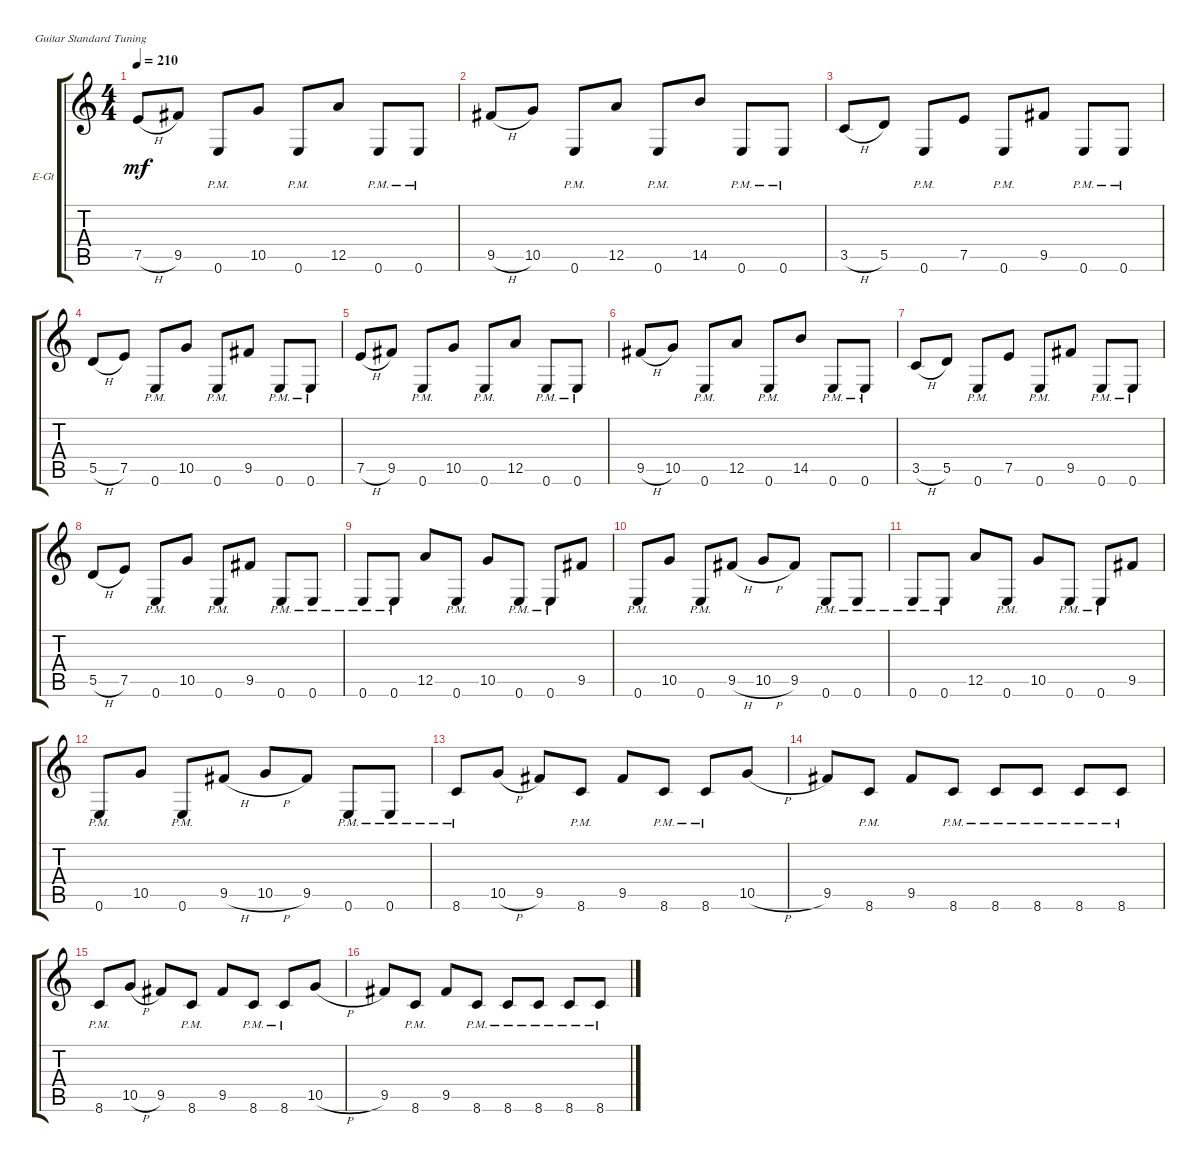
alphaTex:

\defaultSystemsLayout 4
\bracketExtendMode groupsimilarinstruments
\firstSystemTrackNameOrientation horizontal
\otherSystemsTrackNameOrientation horizontal
\track ("Electric Guitar (Clean)" "E-Gt") {mute instrument electricguitarclean}
\staff {score tabs}
\tuning (E4 B3 G3 D3 A2 E2)
\ts (4 4)
\tempo 210
\clef g2
\ks c
7.5{h}.8{dy mf} 9.5.8 0.6{pm}.8 10.5.8 0.6{pm}.8 12.5.8 0.6{pm}.8 0.6{pm}.8 |
9.5{h}.8 10.5.8 0.6{pm}.8 12.5.8 0.6{pm}.8 14.5.8 0.6{pm}.8 0.6{pm}.8 |
3.5{h}.8 5.5.8 0.6{pm}.8 7.5.8 0.6{pm}.8 9.5.8 0.6{pm}.8 0.6{pm}.8 |
5.5{h}.8 7.5.8 0.6{pm}.8 10.5.8 0.6{pm}.8 9.5.8 0.6{pm}.8 0.6{pm}.8 |
7.5{h}.8 9.5.8 0.6{pm}.8 10.5.8 0.6{pm}.8 12.5.8 0.6{pm}.8 0.6{pm}.8 |
9.5{h}.8 10.5.8 0.6{pm}.8 12.5.8 0.6{pm}.8 14.5.8 0.6{pm}.8 0.6{pm}.8 |
3.5{h}.8 5.5.8 0.6{pm}.8 7.5.8 0.6{pm}.8 9.5.8 0.6{pm}.8 0.6{pm}.8 |
5.5{h}.8 7.5.8 0.6{pm}.8 10.5.8 0.6{pm}.8 9.5.8 0.6{pm}.8 0.6{pm}.8 |
0.6{pm}.8 0.6{pm}.8 12.5.8 0.6{pm}.8 10.5.8 0.6{pm}.8 0.6{pm}.8 9.5.8 |
0.6{pm}.8 10.5.8 0.6{pm}.8 9.5{h}.8 10.5{h}.8 9.5.8 0.6{pm}.8 0.6{pm}.8 |
0.6{pm}.8 0.6{pm}.8 12.5.8 0.6{pm}.8 10.5.8 0.6{pm}.8 0.6{pm}.8 9.5.8 |
0.6{pm}.8 10.5.8 0.6{pm}.8 9.5{h}.8 10.5{h}.8 9.5.8 0.6{pm}.8 0.6{pm}.8 |
8.6{pm}.8 10.5{h}.8 9.5.8 8.6{pm}.8 9.5.8 8.6{pm}.8 8.6{pm}.8 10.5{h}.8 |
9.5.8 8.6{pm}.8 9.5.8 8.6{pm}.8 8.6{pm}.8 8.6{pm}.8 8.6{pm}.8 8.6{pm}.8 |
8.6{pm}.8 10.5{h}.8 9.5.8 8.6{pm}.8 9.5.8 8.6{pm}.8 8.6{pm}.8 10.5{h}.8 |
9.5.8 8.6{pm}.8 9.5.8 8.6{pm}.8 8.6{pm}.8 8.6{pm}.8 8.6{pm}.8 8.6{pm}.8
